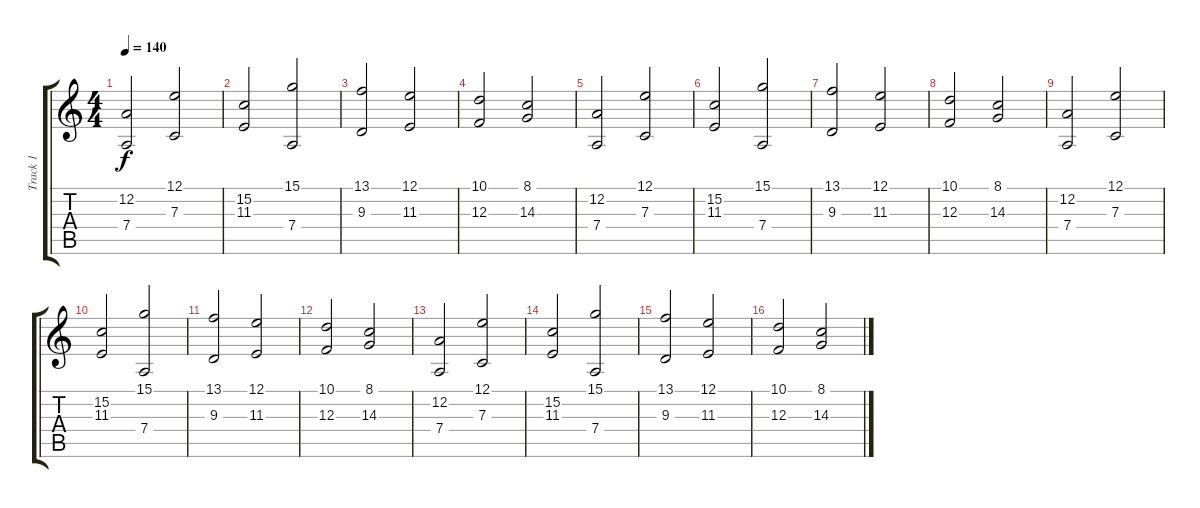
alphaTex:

\track ("Track 1" "Track 1") {instrument koto}
\staff {score tabs}
\tuning (E4 A3 F3 D3 G2 C2) {hide}
\ts (4 4)
\tempo 140
\clef g2
\ks c
(12.2 7.4).2{dy f beam merge} (12.1 7.3).2 |
(15.2 11.3).2{beam merge} (15.1 7.4).2 |
(13.1 9.3).2{beam merge} (12.1 11.3).2 |
(10.1 12.3).2{beam merge} (8.1 14.3).2 |
(12.2 7.4).2{beam merge} (12.1 7.3).2 |
(15.2 11.3).2{beam merge} (15.1 7.4).2 |
(13.1 9.3).2{beam merge} (12.1 11.3).2 |
(10.1 12.3).2{beam merge} (8.1 14.3).2 |
(12.2 7.4).2{beam merge} (12.1 7.3).2 |
(15.2 11.3).2{beam merge} (15.1 7.4).2 |
(13.1 9.3).2{beam merge} (12.1 11.3).2 |
(10.1 12.3).2{beam merge} (8.1 14.3).2 |
(12.2 7.4).2{beam merge} (12.1 7.3).2 |
(15.2 11.3).2{beam merge} (15.1 7.4).2 |
(13.1 9.3).2{beam merge} (12.1 11.3).2 |
(10.1 12.3).2{beam merge} (8.1 14.3).2
